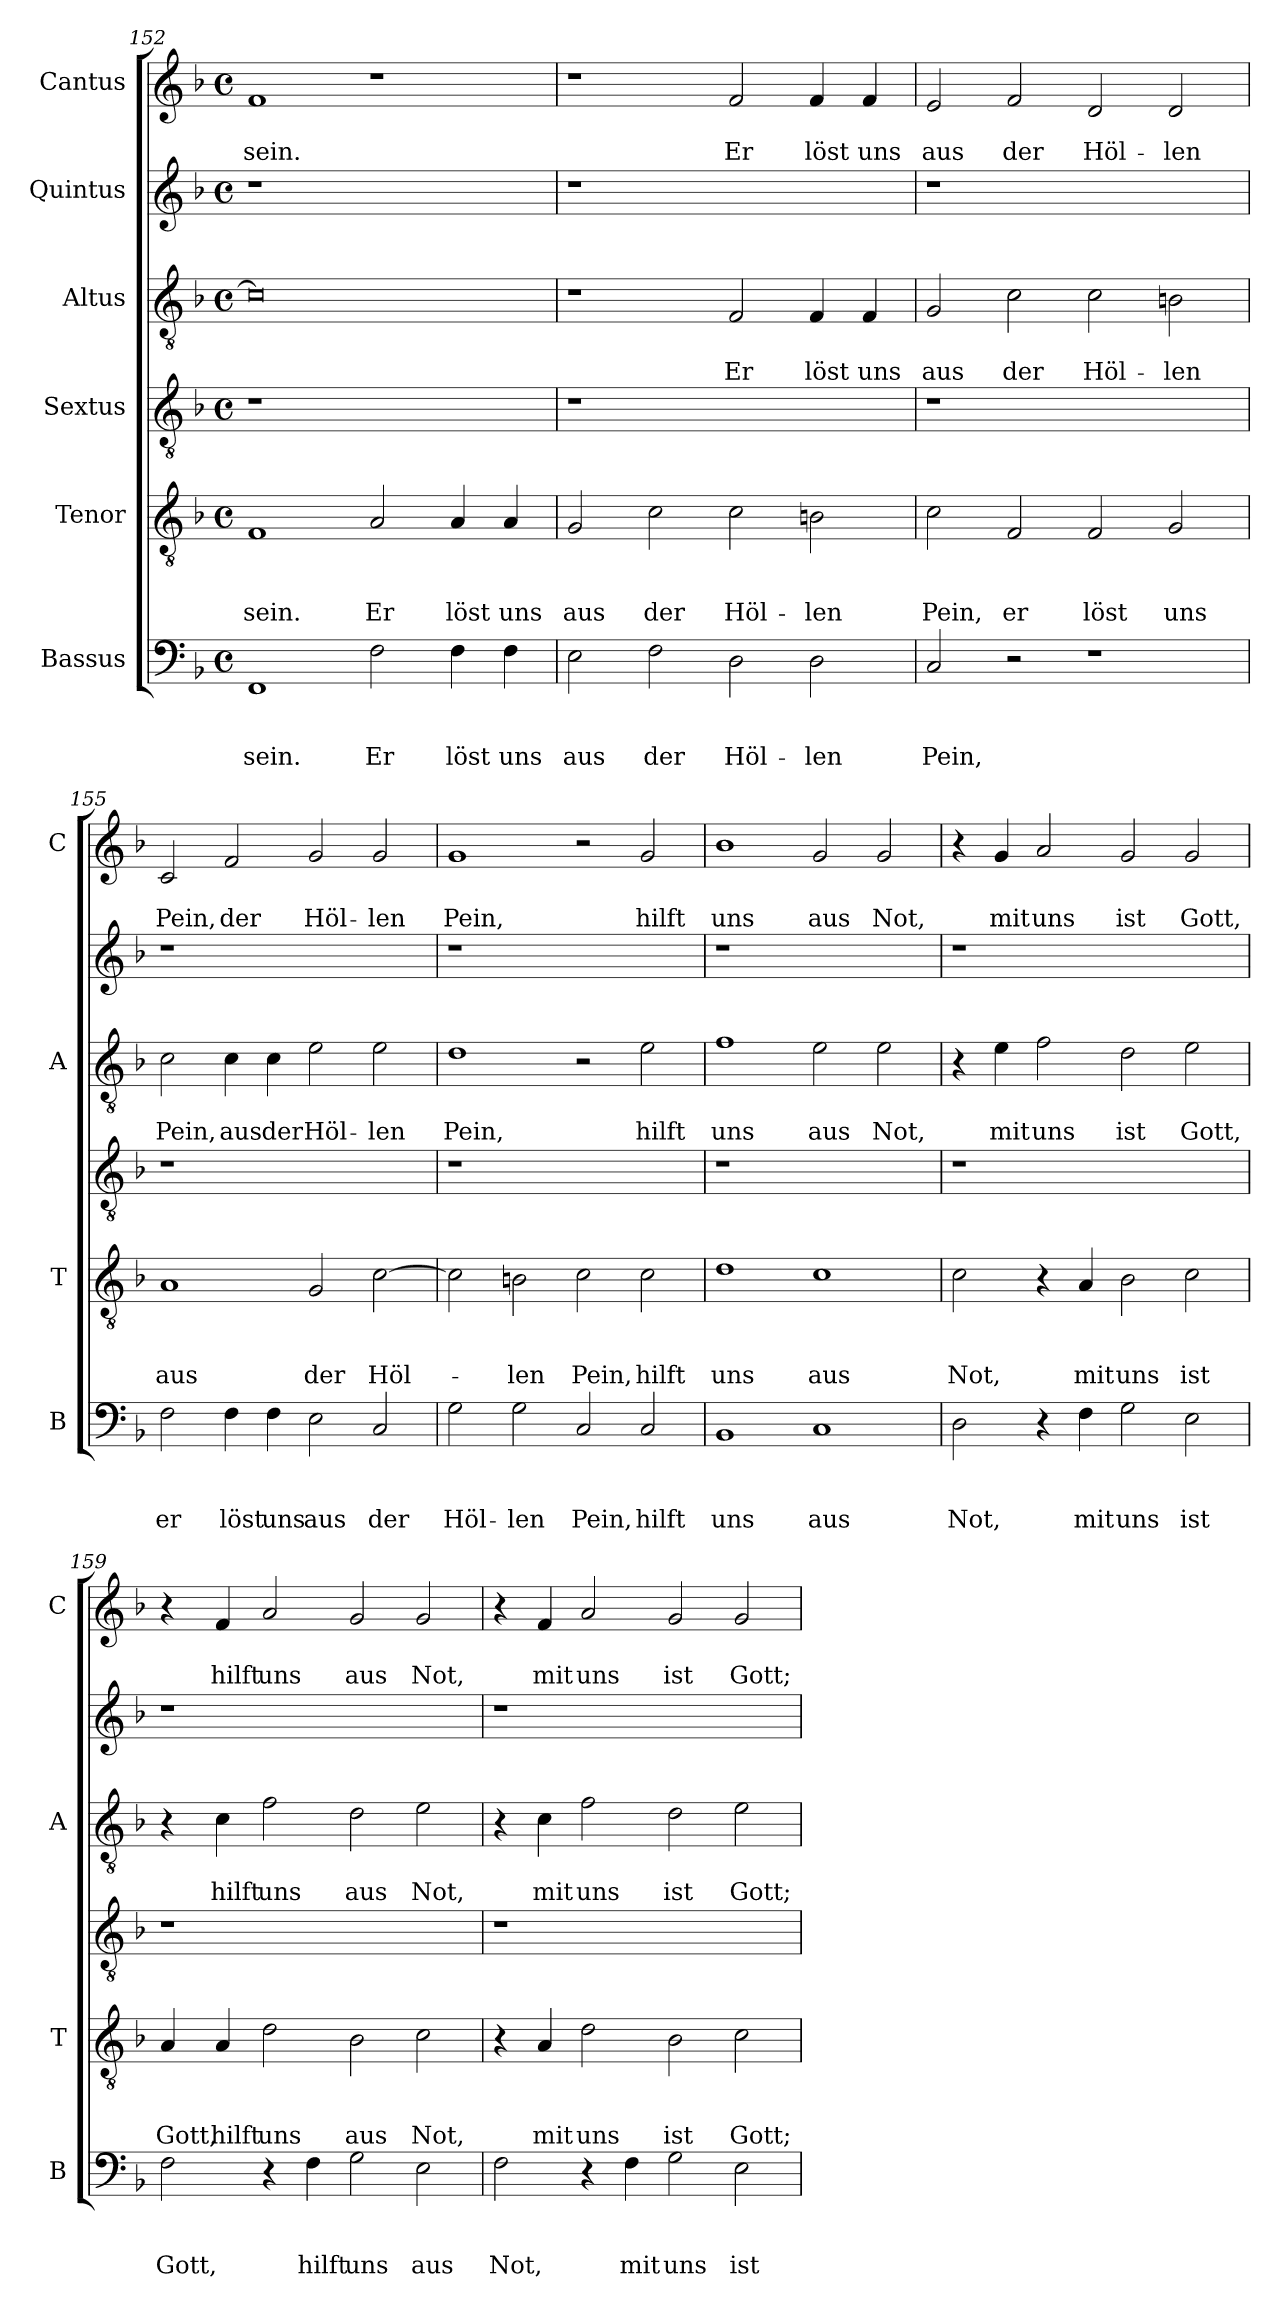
**kern	**text	**text	**text	**kern	**text	**text	**text	**kern	**kern	**text	**text	**kern	**kern	**text	**text
*part6	*part6	*part6	*part6	*part5	*part5	*part5	*part5	*part4	*part3	*part3	*part3	*part2	*part1	*part1	*part1
*staff6	*staff6	*staff6	*staff6	*staff5	*staff5	*staff5	*staff5	*staff4	*staff3	*staff3	*staff3	*staff2	*staff1	*staff1	*staff1
*I"Bassus	*	*	*	*I"Tenor	*	*	*	*I"Sextus	*I"Altus	*	*	*I"Quintus	*I"Cantus	*	*
*I'B	*	*	*	*I'T	*	*	*	*	*I'A	*	*	*	*I'C	*	*
*clefF4	*	*	*	*clefGv2	*	*	*	*clefGv2	*clefGv2	*	*	*clefG2	*clefG2	*	*
*k[b-]	*	*	*	*k[b-]	*	*	*	*k[b-]	*k[b-]	*	*	*k[b-]	*k[b-]	*	*
*F:	*	*	*	*F:	*	*	*	*F:	*F:	*	*	*F:	*F:	*	*
*M4/4	*	*	*	*M4/4	*	*	*	*M4/4	*M4/4	*	*	*M4/4	*M4/4	*	*
*met(c)	*	*	*	*met(c)	*	*	*	*met(c)	*met(c)	*	*	*met(c)	*met(c)	*	*
=152	=152	=152	=152	=152	=152	=152	=152	=152	=152	=152	=152	=152	=152	=152	=152
!	!	!	!LO:LY:b	!	!	!	!LO:LY:b	!	!	!	!	!	!	!	!LO:LY:b
1FF	.	.	sein.	1F	.	.	sein.	1r	0c]	.	.	1r	1f	.	sein.
!	!	!	!LO:LY:b	!	!	!	!LO:LY:b	!	!	!	!	!	!	!	!
2F\	.	.	Er	2A/	.	.	Er	1ryy	.	.	.	1ryy	1r	.	.
!	!	!	!LO:LY:b	!	!	!	!LO:LY:b	!	!	!	!	!	!	!	!
4F\	.	.	löst	4A/	.	.	löst	.	.	.	.	.	.	.	.
!	!	!	!LO:LY:b	!	!	!	!LO:LY:b	!	!	!	!	!	!	!	!
4F\	.	.	uns	4A/	.	.	uns	.	.	.	.	.	.	.	.
=153	=153	=153	=153	=153	=153	=153	=153	=153	=153	=153	=153	=153	=153	=153	=153
!	!	!	!LO:LY:b	!	!	!	!LO:LY:b	!	!	!	!	!	!	!	!
2E\	.	.	aus	2G/	.	.	aus	1r	1r	.	.	1r	1r	.	.
!	!	!	!LO:LY:b	!	!	!	!LO:LY:b	!	!	!	!	!	!	!	!
2F\	.	.	der	2c\	.	.	der	.	.	.	.	.	.	.	.
!	!	!	!LO:LY:b	!	!	!	!LO:LY:b	!	!	!	!LO:LY:b	!	!	!	!LO:LY:b
2D\	.	.	Höl-	2c\	.	.	Höl-	1ryy	2F/	.	Er	1ryy	2f/	.	Er
!	!	!	!LO:LY:b	!	!	!	!LO:LY:b	!	!	!	!LO:LY:b	!	!	!	!LO:LY:b
2D\	.	.	-len	2B\	.	.	-len	.	4F/	.	löst	.	4f/	.	löst
!	!	!	!	!	!	!	!	!	!	!	!LO:LY:b	!	!	!	!LO:LY:b
.	.	.	.	.	.	.	.	.	4F/	.	uns	.	4f/	.	uns
=154	=154	=154	=154	=154	=154	=154	=154	=154	=154	=154	=154	=154	=154	=154	=154
!	!	!	!LO:LY:b	!	!	!	!LO:LY:b	!	!	!	!LO:LY:b	!	!	!	!LO:LY:b
2C/	.	.	Pein,	2c\	.	.	Pein,	1r	2G/	.	aus	1r	2e/	.	aus
!	!	!	!	!	!	!	!LO:LY:b	!	!	!	!LO:LY:b	!	!	!	!LO:LY:b
2r	.	.	.	2F/	.	.	er	.	2c\	.	der	.	2f/	.	der
!	!	!	!	!	!	!	!LO:LY:b	!	!	!	!LO:LY:b	!	!	!	!LO:LY:b
1r	.	.	.	2F/	.	.	löst	1ryy	2c\	.	Höl-	1ryy	2d/	.	Höl-
!	!	!	!	!	!	!	!LO:LY:b	!	!	!	!LO:LY:b	!	!	!	!LO:LY:b
.	.	.	.	2G/	.	.	uns	.	2B\	.	-len	.	2d/	.	-len
=155	=155	=155	=155	=155	=155	=155	=155	=155	=155	=155	=155	=155	=155	=155	=155
!	!	!	!LO:LY:b	!	!	!	!LO:LY:b	!	!	!	!LO:LY:b	!	!	!	!LO:LY:b
2F\	.	.	er	1A	.	.	aus	1r	2c\	.	Pein,	1r	2c/	.	Pein,
!	!	!	!LO:LY:b	!	!	!	!	!	!	!	!LO:LY:b	!	!	!	!LO:LY:b
4F\	.	.	löst	.	.	.	.	.	4c\	.	aus	.	2f/	.	der
!	!	!	!LO:LY:b	!	!	!	!	!	!	!	!LO:LY:b	!	!	!	!
4F\	.	.	uns	.	.	.	.	.	4c\	.	der	.	.	.	.
!	!	!	!LO:LY:b	!	!	!	!LO:LY:b	!	!	!	!LO:LY:b	!	!	!	!LO:LY:b
2E\	.	.	aus	2G/	.	.	der	1ryy	2e\	.	Höl-	1ryy	2g/	.	Höl-
!	!	!	!LO:LY:b	!	!	!	!LO:LY:b	!	!	!	!LO:LY:b	!	!	!	!LO:LY:b
2C/	.	.	der	[2c\	.	.	Höl-	.	2e\	.	-len	.	2g/	.	-len
!!LO:PB:g=z
=156	=156	=156	=156	=156	=156	=156	=156	=156	=156	=156	=156	=156	=156	=156	=156
!	!	!	!LO:LY:b	!	!	!	!	!	!	!	!LO:LY:b	!	!	!	!LO:LY:b
2G\	.	.	Höl-	2c\]	.	.	.	1r	1d	.	Pein,	1r	1g	.	Pein,
!	!	!	!LO:LY:b	!	!	!	!LO:LY:b	!	!	!	!	!	!	!	!
2G\	.	.	-len	2B\	.	.	-len	.	.	.	.	.	.	.	.
!	!	!	!LO:LY:b	!	!	!	!LO:LY:b	!	!	!	!	!	!	!	!
2C/	.	.	Pein,	2c\	.	.	Pein,	1ryy	2r	.	.	1ryy	2r	.	.
!	!	!	!LO:LY:b	!	!	!	!LO:LY:b	!	!	!	!LO:LY:b	!	!	!	!LO:LY:b
2C/	.	.	hilft	2c\	.	.	hilft	.	2e\	.	hilft	.	2g/	.	hilft
=157	=157	=157	=157	=157	=157	=157	=157	=157	=157	=157	=157	=157	=157	=157	=157
!	!	!	!LO:LY:b	!	!	!	!LO:LY:b	!	!	!	!LO:LY:b	!	!	!	!LO:LY:b
1BB-	.	.	uns	1d	.	.	uns	1r	1f	.	uns	1r	1b-	.	uns
!	!	!	!LO:LY:b	!	!	!	!LO:LY:b	!	!	!	!LO:LY:b	!	!	!	!LO:LY:b
1C	.	.	aus	1c	.	.	aus	1ryy	2e\	.	aus	1ryy	2g/	.	aus
!	!	!	!	!	!	!	!	!	!	!	!LO:LY:b	!	!	!	!LO:LY:b
.	.	.	.	.	.	.	.	.	2e\	.	Not,	.	2g/	.	Not,
=158	=158	=158	=158	=158	=158	=158	=158	=158	=158	=158	=158	=158	=158	=158	=158
!	!	!	!LO:LY:b	!	!	!	!LO:LY:b	!	!	!	!	!	!	!	!
2D\	.	.	Not,	2c\	.	.	Not,	1r	4r	.	.	1r	4r	.	.
!	!	!	!	!	!	!	!	!	!	!	!LO:LY:b	!	!	!	!LO:LY:b
.	.	.	.	.	.	.	.	.	4e\	.	mit	.	4g/	.	mit
!	!	!	!	!	!	!	!	!	!	!	!LO:LY:b	!	!	!	!LO:LY:b
4r	.	.	.	4r	.	.	.	.	2f\	.	uns	.	2a/	.	uns
!	!	!	!LO:LY:b	!	!	!	!LO:LY:b	!	!	!	!	!	!	!	!
4F\	.	.	mit	4A/	.	.	mit	.	.	.	.	.	.	.	.
!	!	!	!LO:LY:b	!	!	!	!LO:LY:b	!	!	!	!LO:LY:b	!	!	!	!LO:LY:b
2G\	.	.	uns	2B-\	.	.	uns	1ryy	2d\	.	ist	1ryy	2g/	.	ist
!	!	!	!LO:LY:b	!	!	!	!LO:LY:b	!	!	!	!LO:LY:b	!	!	!	!LO:LY:b
2E\	.	.	ist	2c\	.	.	ist	.	2e\	.	Gott,	.	2g/	.	Gott,
=159	=159	=159	=159	=159	=159	=159	=159	=159	=159	=159	=159	=159	=159	=159	=159
!	!	!	!LO:LY:b	!	!	!	!LO:LY:b	!	!	!	!	!	!	!	!
2F\	.	.	Gott,	4A/	.	.	Gott,	1r	4r	.	.	1r	4r	.	.
!	!	!	!	!	!	!	!LO:LY:b	!	!	!	!LO:LY:b	!	!	!	!LO:LY:b
.	.	.	.	4A/	.	.	hilft	.	4c\	.	hilft	.	4f/	.	hilft
!	!	!	!	!	!	!	!LO:LY:b	!	!	!	!LO:LY:b	!	!	!	!LO:LY:b
4r	.	.	.	2d\	.	.	uns	.	2f\	.	uns	.	2a/	.	uns
!	!	!	!LO:LY:b	!	!	!	!	!	!	!	!	!	!	!	!
4F\	.	.	hilft	.	.	.	.	.	.	.	.	.	.	.	.
!	!	!	!LO:LY:b	!	!	!	!LO:LY:b	!	!	!	!LO:LY:b	!	!	!	!LO:LY:b
2G\	.	.	uns	2B-\	.	.	aus	1ryy	2d\	.	aus	1ryy	2g/	.	aus
!	!	!	!LO:LY:b	!	!	!	!LO:LY:b	!	!	!	!LO:LY:b	!	!	!	!LO:LY:b
2E\	.	.	aus	2c\	.	.	Not,	.	2e\	.	Not,	.	2g/	.	Not,
=160	=160	=160	=160	=160	=160	=160	=160	=160	=160	=160	=160	=160	=160	=160	=160
!	!	!	!LO:LY:b	!	!	!	!	!	!	!	!	!	!	!	!
2F\	.	.	Not,	4r	.	.	.	1r	4r	.	.	1r	4r	.	.
!	!	!	!	!	!	!	!LO:LY:b	!	!	!	!LO:LY:b	!	!	!	!LO:LY:b
.	.	.	.	4A/	.	.	mit	.	4c\	.	mit	.	4f/	.	mit
!	!	!	!	!	!	!	!LO:LY:b	!	!	!	!LO:LY:b	!	!	!	!LO:LY:b
4r	.	.	.	2d\	.	.	uns	.	2f\	.	uns	.	2a/	.	uns
!	!	!	!LO:LY:b	!	!	!	!	!	!	!	!	!	!	!	!
4F\	.	.	mit	.	.	.	.	.	.	.	.	.	.	.	.
!	!	!	!LO:LY:b	!	!	!	!LO:LY:b	!	!	!	!LO:LY:b	!	!	!	!LO:LY:b
2G\	.	.	uns	2B-\	.	.	ist	1ryy	2d\	.	ist	1ryy	2g/	.	ist
!	!	!	!LO:LY:b	!	!	!	!LO:LY:b	!	!	!	!LO:LY:b	!	!	!	!LO:LY:b
2E\	.	.	ist	2c\	.	.	Gott;	.	2e\	.	Gott;	.	2g/	.	Gott;
=	=	=	=	=	=	=	=	=	=	=	=	=	=	=	=
*-	*-	*-	*-	*-	*-	*-	*-	*-	*-	*-	*-	*-	*-	*-	*-
